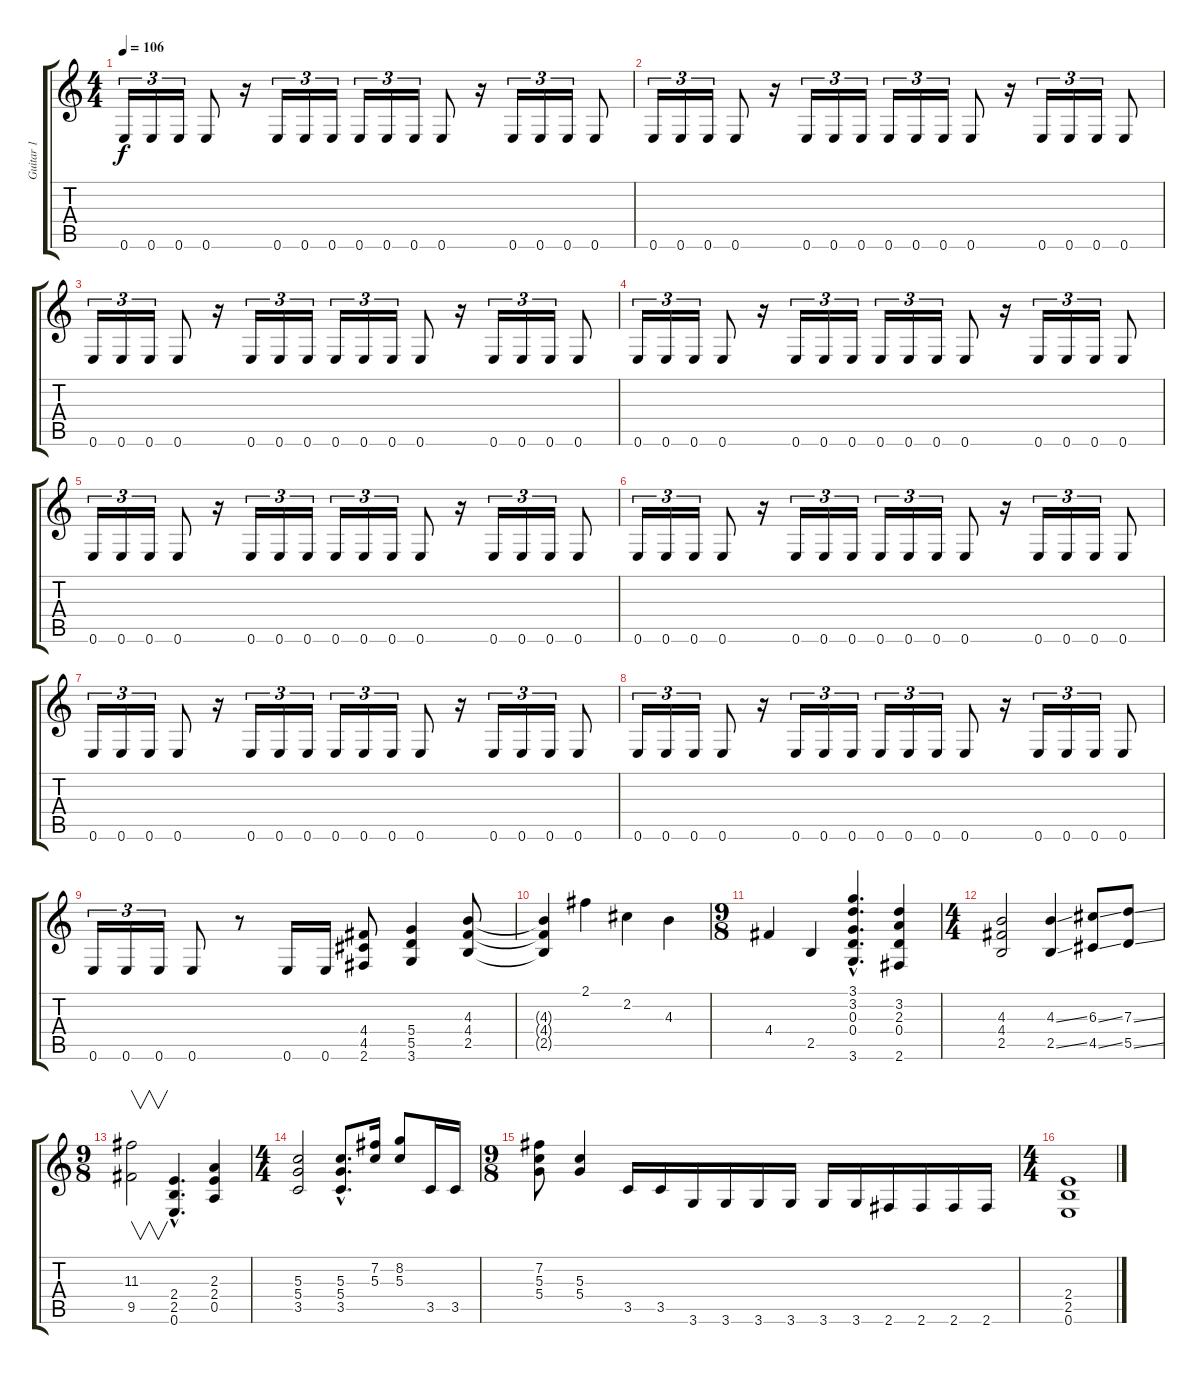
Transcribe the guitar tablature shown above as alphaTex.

\track ("Guitar 1" "Guitar 1") {instrument overdrivenguitar}
\staff {score tabs}
\tuning (E4 B3 G3 D3 A2 E2) {hide}
\ts (4 4)
\tempo 106
\clef g2
\ks c
0.6.16{tu (3 2) dy f} 0.6.16{tu (3 2)} 0.6.16{tu (3 2)} 0.6.8 r.16 0.6.16{tu (3 2)} 0.6.16{tu (3 2)} 0.6.16{tu (3 2)} 0.6.16{tu (3 2)} 0.6.16{tu (3 2)} 0.6.16{tu (3 2)} 0.6.8 r.16 0.6.16{tu (3 2)} 0.6.16{tu (3 2)} 0.6.16{tu (3 2)} 0.6.8 |
0.6.16{tu (3 2)} 0.6.16{tu (3 2)} 0.6.16{tu (3 2)} 0.6.8 r.16 0.6.16{tu (3 2)} 0.6.16{tu (3 2)} 0.6.16{tu (3 2)} 0.6.16{tu (3 2)} 0.6.16{tu (3 2)} 0.6.16{tu (3 2)} 0.6.8 r.16 0.6.16{tu (3 2)} 0.6.16{tu (3 2)} 0.6.16{tu (3 2)} 0.6.8 |
0.6.16{tu (3 2)} 0.6.16{tu (3 2)} 0.6.16{tu (3 2)} 0.6.8 r.16 0.6.16{tu (3 2)} 0.6.16{tu (3 2)} 0.6.16{tu (3 2)} 0.6.16{tu (3 2)} 0.6.16{tu (3 2)} 0.6.16{tu (3 2)} 0.6.8 r.16 0.6.16{tu (3 2)} 0.6.16{tu (3 2)} 0.6.16{tu (3 2)} 0.6.8 |
0.6.16{tu (3 2)} 0.6.16{tu (3 2)} 0.6.16{tu (3 2)} 0.6.8 r.16 0.6.16{tu (3 2)} 0.6.16{tu (3 2)} 0.6.16{tu (3 2)} 0.6.16{tu (3 2)} 0.6.16{tu (3 2)} 0.6.16{tu (3 2)} 0.6.8 r.16 0.6.16{tu (3 2)} 0.6.16{tu (3 2)} 0.6.16{tu (3 2)} 0.6.8 |
0.6.16{tu (3 2)} 0.6.16{tu (3 2)} 0.6.16{tu (3 2)} 0.6.8 r.16 0.6.16{tu (3 2)} 0.6.16{tu (3 2)} 0.6.16{tu (3 2)} 0.6.16{tu (3 2)} 0.6.16{tu (3 2)} 0.6.16{tu (3 2)} 0.6.8 r.16 0.6.16{tu (3 2)} 0.6.16{tu (3 2)} 0.6.16{tu (3 2)} 0.6.8 |
0.6.16{tu (3 2)} 0.6.16{tu (3 2)} 0.6.16{tu (3 2)} 0.6.8 r.16 0.6.16{tu (3 2)} 0.6.16{tu (3 2)} 0.6.16{tu (3 2)} 0.6.16{tu (3 2)} 0.6.16{tu (3 2)} 0.6.16{tu (3 2)} 0.6.8 r.16 0.6.16{tu (3 2)} 0.6.16{tu (3 2)} 0.6.16{tu (3 2)} 0.6.8 |
0.6.16{tu (3 2)} 0.6.16{tu (3 2)} 0.6.16{tu (3 2)} 0.6.8 r.16 0.6.16{tu (3 2)} 0.6.16{tu (3 2)} 0.6.16{tu (3 2)} 0.6.16{tu (3 2)} 0.6.16{tu (3 2)} 0.6.16{tu (3 2)} 0.6.8 r.16 0.6.16{tu (3 2)} 0.6.16{tu (3 2)} 0.6.16{tu (3 2)} 0.6.8 |
0.6.16{tu (3 2)} 0.6.16{tu (3 2)} 0.6.16{tu (3 2)} 0.6.8 r.16 0.6.16{tu (3 2)} 0.6.16{tu (3 2)} 0.6.16{tu (3 2)} 0.6.16{tu (3 2)} 0.6.16{tu (3 2)} 0.6.16{tu (3 2)} 0.6.8 r.16 0.6.16{tu (3 2)} 0.6.16{tu (3 2)} 0.6.16{tu (3 2)} 0.6.8 |
0.6.16{tu (3 2)} 0.6.16{tu (3 2)} 0.6.16{tu (3 2)} 0.6.8 r.8 0.6.16 0.6.16 (4.4 4.5 2.6).8 (5.4 5.5 3.6).4 (4.3 4.4 2.5).8 |
(4.3{t} 4.4{t} 2.5{t}).4 2.1.4 2.2.4 4.3.4 |
\ts (9 8)
4.4.4 2.5.4 (3.1{hac} 3.2{hac} 0.3{hac} 0.4{hac} 3.6{hac}).4{d} (3.2 2.3 0.4 2.6).4 |
\ts (4 4)
(4.3 4.4 2.5).2 (4.3{ss} 2.5{ss}).4 (6.3{ss} 4.5{ss}).8 (7.3{ss} 5.5{ss}).8 |
\ts (9 8)
(11.3 9.5).2{v} (2.4{hac} 2.5{hac} 0.6{hac}).4{d} (2.3 2.4 0.5).4 |
\ts (4 4)
(5.3 5.4 3.5).2 (5.3{hac} 5.4{hac} 3.5{hac}).8{d} (7.2 5.3).16 (8.2 5.3).8 3.5.16 3.5.16 |
\ts (9 8)
(7.2 5.3 5.4).8 (5.3 5.4).4 3.5.16 3.5.16 3.6.16 3.6.16 3.6.16 3.6.16 3.6.16 3.6.16 2.6.16 2.6.16 2.6.16 2.6.16 |
\ts (4 4)
(2.4 2.5 0.6).1
